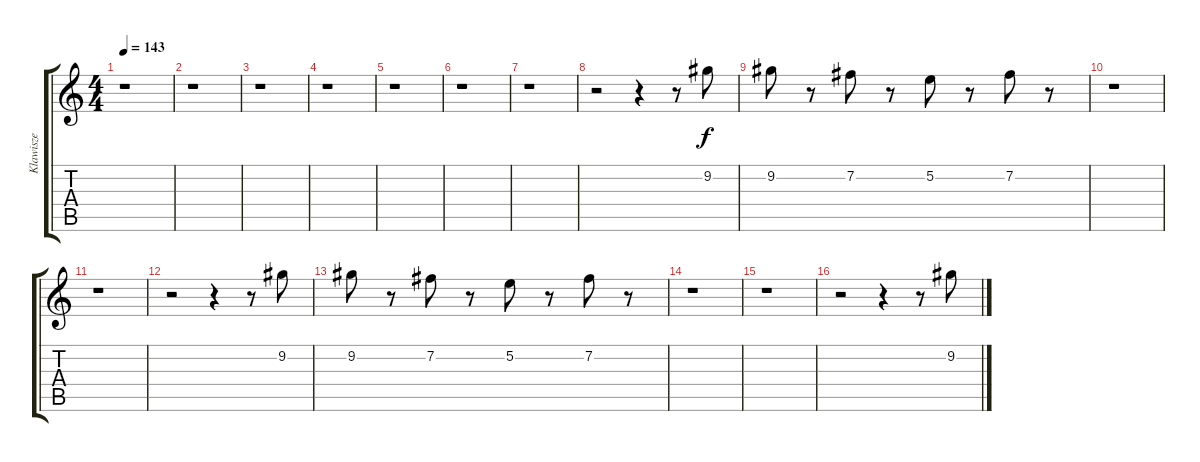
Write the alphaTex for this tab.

\track ("Klawisze" "Klawisze") {instrument electricguitarclean}
\staff {score tabs}
\tuning (E4 B3 G3 D3 A2 E2) {hide}
\ts (4 4)
\tempo 143
\clef g2
\ks c
r.1{dy f} |
r.1 |
r.1 |
r.1 |
r.1 |
r.1 |
r.1 |
r.2 r.4 r.8 9.2.8 |
9.2.8 r.8 7.2.8 r.8 5.2.8 r.8 7.2.8 r.8 |
r.1 |
r.1 |
r.2 r.4 r.8 9.2.8 |
9.2.8 r.8 7.2.8 r.8 5.2.8 r.8 7.2.8 r.8 |
r.1 |
r.1 |
r.2 r.4 r.8 9.2.8
